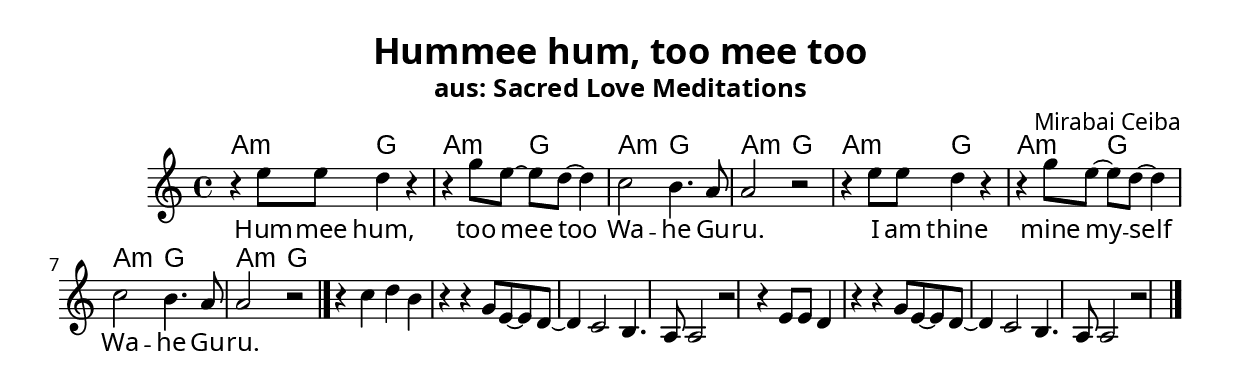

\include "deutsch.ly"

\version "2.18.0"

\include "../paper.ily"

melodie =  \relative g'' {
  r4 e8 e d4 r4 | r4 g8 e8 ~e8 d8 ~d4  |
  c2 h4. a8| a2 r2 |

  r4 e'8 e d4 r4 | r4 g8 e8 ~e8 d8 ~d4  |
  c2 h4. a8| a2 r2 | 

  \bar "|."
   
  r4 c d h4 r4 | r4 g8 e8 ~e8 d8 ~d4  |
  c2 h4. a8| a2 r2 |

  r4 e'8 e d4 r4 | r4 g8 e8 ~e8 d8 ~d4  |
  c2 h4. a8| a2 r2 | 

  \bar "|."
}

textI = \lyricmode {
  Hum -- mee hum, too mee too
  Wa -- he Gu -- ru.
  I am thine
  mine my -- self
  Wa -- he Gu -- ru.
}

chordSymbols = \chordmode {
  \semiGermanChords
  a2:m g | 
  a2:m g | 
  a2:m g | 
  a2:m g |
   a2:m g | 
  a2:m g | 
  a2:m g | 
  a2:m g | 
}

\score { 
       <<
	 \context ChordNames {
	   \set Score.markFormatter = #format-mark-box-letters
	   \chordSymbols
	 }
	 \new Staff {
	    \time 4/4
	    \key a \minor
	     \new Voice = "mel" { \melodie  \bar "|." }
	   }
	   \new Lyrics \lyricsto "mel" {
	     \textI
	   }
       >>
	\layout {
	  \context {\Staff \RemoveEmptyStaves }
	}
       \header {
	 title = "Hummee hum, too mee too"
	 composer = "Mirabai Ceiba"
	 subtitle = "aus: Sacred Love Meditations"
       }
}
